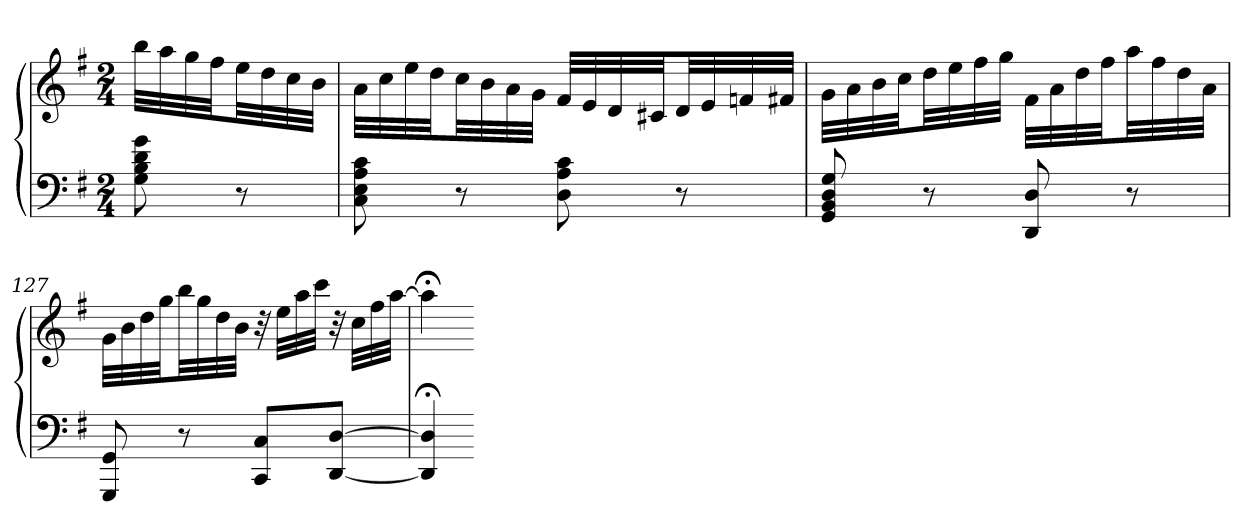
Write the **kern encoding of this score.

**kern	**kern
*part1	*part1
*staff2	*staff1
*clefF4	*clefG2
*k[f#]	*k[f#]
*G:	*G:
*M2/4	*M2/4
=	=
8G 8B 8d 8g	32bbLLL
.	32aa
.	32gg
.	32ff#JJ
8r	32eeLL
.	32dd
.	32cc
.	32bJJJ
=125	=125
8C 8E 8A 8c	32aLLL
.	32cc
.	32ee
.	32ddJJ
8r	32ccLL
.	32b
.	32a
.	32gJJJ
8D 8A 8c	32f#LLL
.	32e
.	32d
.	32c#XJJ
8r	32dLL
.	32e
.	32fn
.	32f#XJJJ
=126	=126
8GG 8BB 8D 8G	32gLLL
.	32a
.	32b
.	32ccJJ
8r	32ddLL
.	32ee
.	32ff#
.	32ggJJJ
8DD 8D	32f#LLL
.	32a
.	32dd
.	32ff#JJ
8r	32aaLL
.	32ff#
.	32dd
.	32aJJJ
=127	=127
8GGG 8GG	32gLLL
.	32b
.	32dd
.	32ggJJ
8r	32bbLL
.	32gg
.	32dd
.	32bJJJ
8CC 8CL	32r
.	32eeLLL
.	32aa
.	32cccJJJ
[8DD [8DJ	32r
.	32ccLLL
.	32ff#
.	[32aaJJJ
=128	=128
4DD];< 4D];<	4aa;<]
=-	=-
*-	*-
